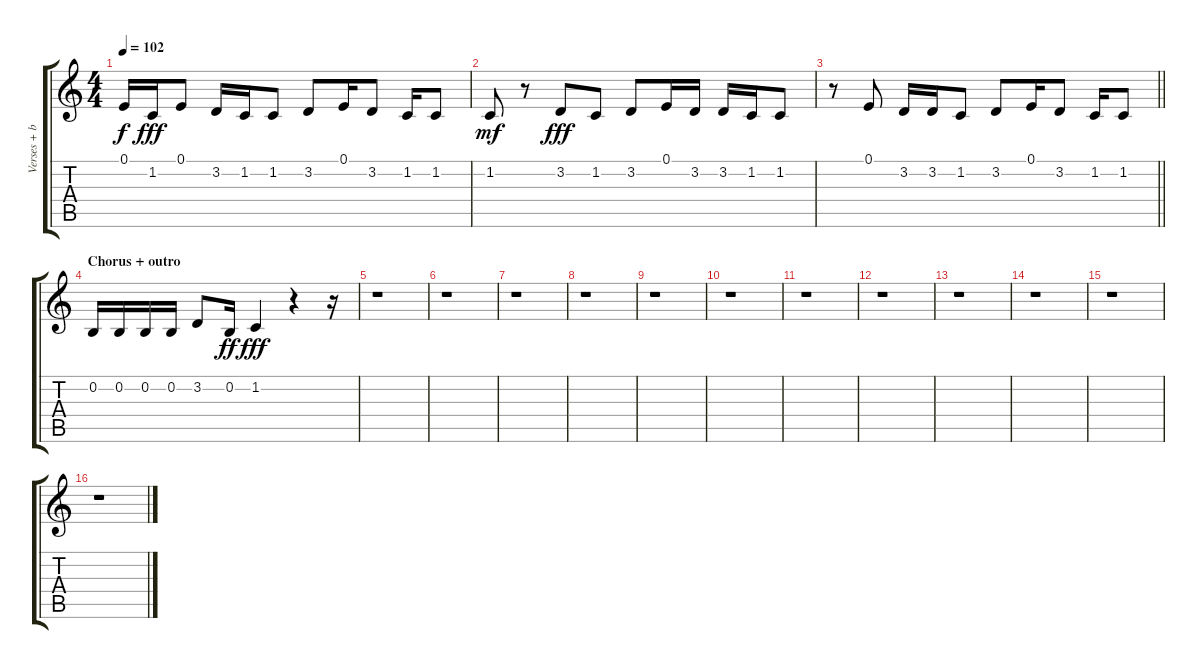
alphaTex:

\track ("Verses + backing vocal .Akon" "Verses + b") {instrument lead6voice}
\staff {score tabs}
\tuning (E4 B3 G3 D3 A2 E2) {hide}
\ts (4 4)
\tempo 102
\clef g2
\ks c
0.1{t}.16{dy f} 1.2.16{dy fff} 0.1.8 3.2.16 1.2.16 1.2.8 3.2.8 0.1.16 3.2.8 1.2.16 1.2.8 |
1.2.8{dy mf} r.8 3.2.8{dy fff} 1.2.8 3.2.8 0.1.16 3.2.16 3.2.16 1.2.16 1.2.8 |
\barLineRight lightlight
r.8 0.1.8 3.2.16 3.2.16 1.2.8 3.2.8 0.1.16 3.2.8 1.2.16 1.2.8 |
\section ("" "Chorus + outro")
0.2.16 0.2.16 0.2.16 0.2.16 3.2.8 0.2.16{dy ff} 1.2.4{dy fff} r.4 r.16 |
r.1 |
r.1 |
r.1 |
r.1 |
r.1 |
r.1 |
r.1 |
r.1 |
r.1 |
r.1 |
r.1 |
r.1
